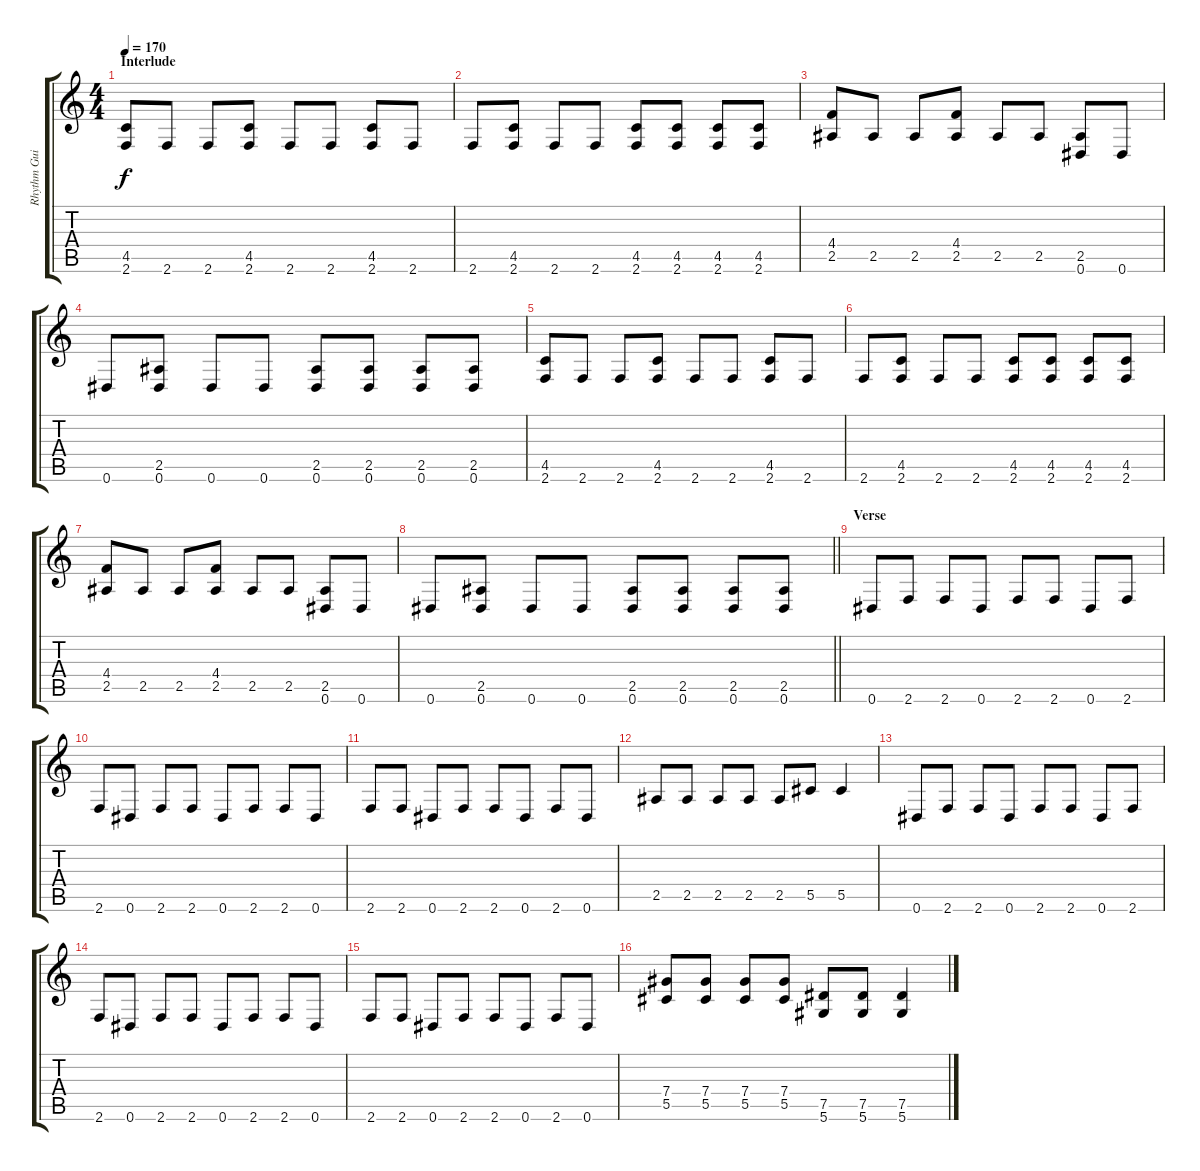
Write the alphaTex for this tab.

\track ("Rhythm Guitar" "Rhythm Gui") {instrument distortionguitar}
\staff {score tabs}
\tuning (Eb4 Bb3 Gb3 Db3 Ab2 Eb2) {hide}
\ts (4 4)
\section ("" "Interlude")
\tempo 170
\clef g2
\ks c
(4.5 2.6).8{dy f} 2.6.8 2.6.8 (4.5 2.6).8 2.6.8 2.6.8 (4.5 2.6).8 2.6.8 |
2.6.8 (4.5 2.6).8 2.6.8 2.6.8 (4.5 2.6).8 (4.5 2.6).8 (4.5 2.6).8 (4.5 2.6).8 |
(4.4 2.5).8 2.5.8 2.5.8 (4.4 2.5).8 2.5.8 2.5.8 (2.5 0.6).8 0.6.8 |
0.6.8 (2.5 0.6).8 0.6.8 0.6.8 (2.5 0.6).8 (2.5 0.6).8 (2.5 0.6).8 (2.5 0.6).8 |
(4.5 2.6).8 2.6.8 2.6.8 (4.5 2.6).8 2.6.8 2.6.8 (4.5 2.6).8 2.6.8 |
2.6.8 (4.5 2.6).8 2.6.8 2.6.8 (4.5 2.6).8 (4.5 2.6).8 (4.5 2.6).8 (4.5 2.6).8 |
(4.4 2.5).8 2.5.8 2.5.8 (4.4 2.5).8 2.5.8 2.5.8 (2.5 0.6).8 0.6.8 |
\barLineRight lightlight
0.6.8 (2.5 0.6).8 0.6.8 0.6.8 (2.5 0.6).8 (2.5 0.6).8 (2.5 0.6).8 (2.5 0.6).8 |
\section ("" "Verse")
0.6.8 2.6.8 2.6.8 0.6.8 2.6.8 2.6.8 0.6.8 2.6.8 |
2.6.8 0.6.8 2.6.8 2.6.8 0.6.8 2.6.8 2.6.8 0.6.8 |
2.6.8 2.6.8 0.6.8 2.6.8 2.6.8 0.6.8 2.6.8 0.6.8 |
2.5.8 2.5.8 2.5.8 2.5.8 2.5.8 5.5.8 5.5.4 |
0.6.8 2.6.8 2.6.8 0.6.8 2.6.8 2.6.8 0.6.8 2.6.8 |
2.6.8 0.6.8 2.6.8 2.6.8 0.6.8 2.6.8 2.6.8 0.6.8 |
2.6.8 2.6.8 0.6.8 2.6.8 2.6.8 0.6.8 2.6.8 0.6.8 |
(7.4 5.5).8 (7.4 5.5).8 (7.4 5.5).8 (7.4 5.5).8 (7.5 5.6).8 (7.5 5.6).8 (7.5 5.6).4
